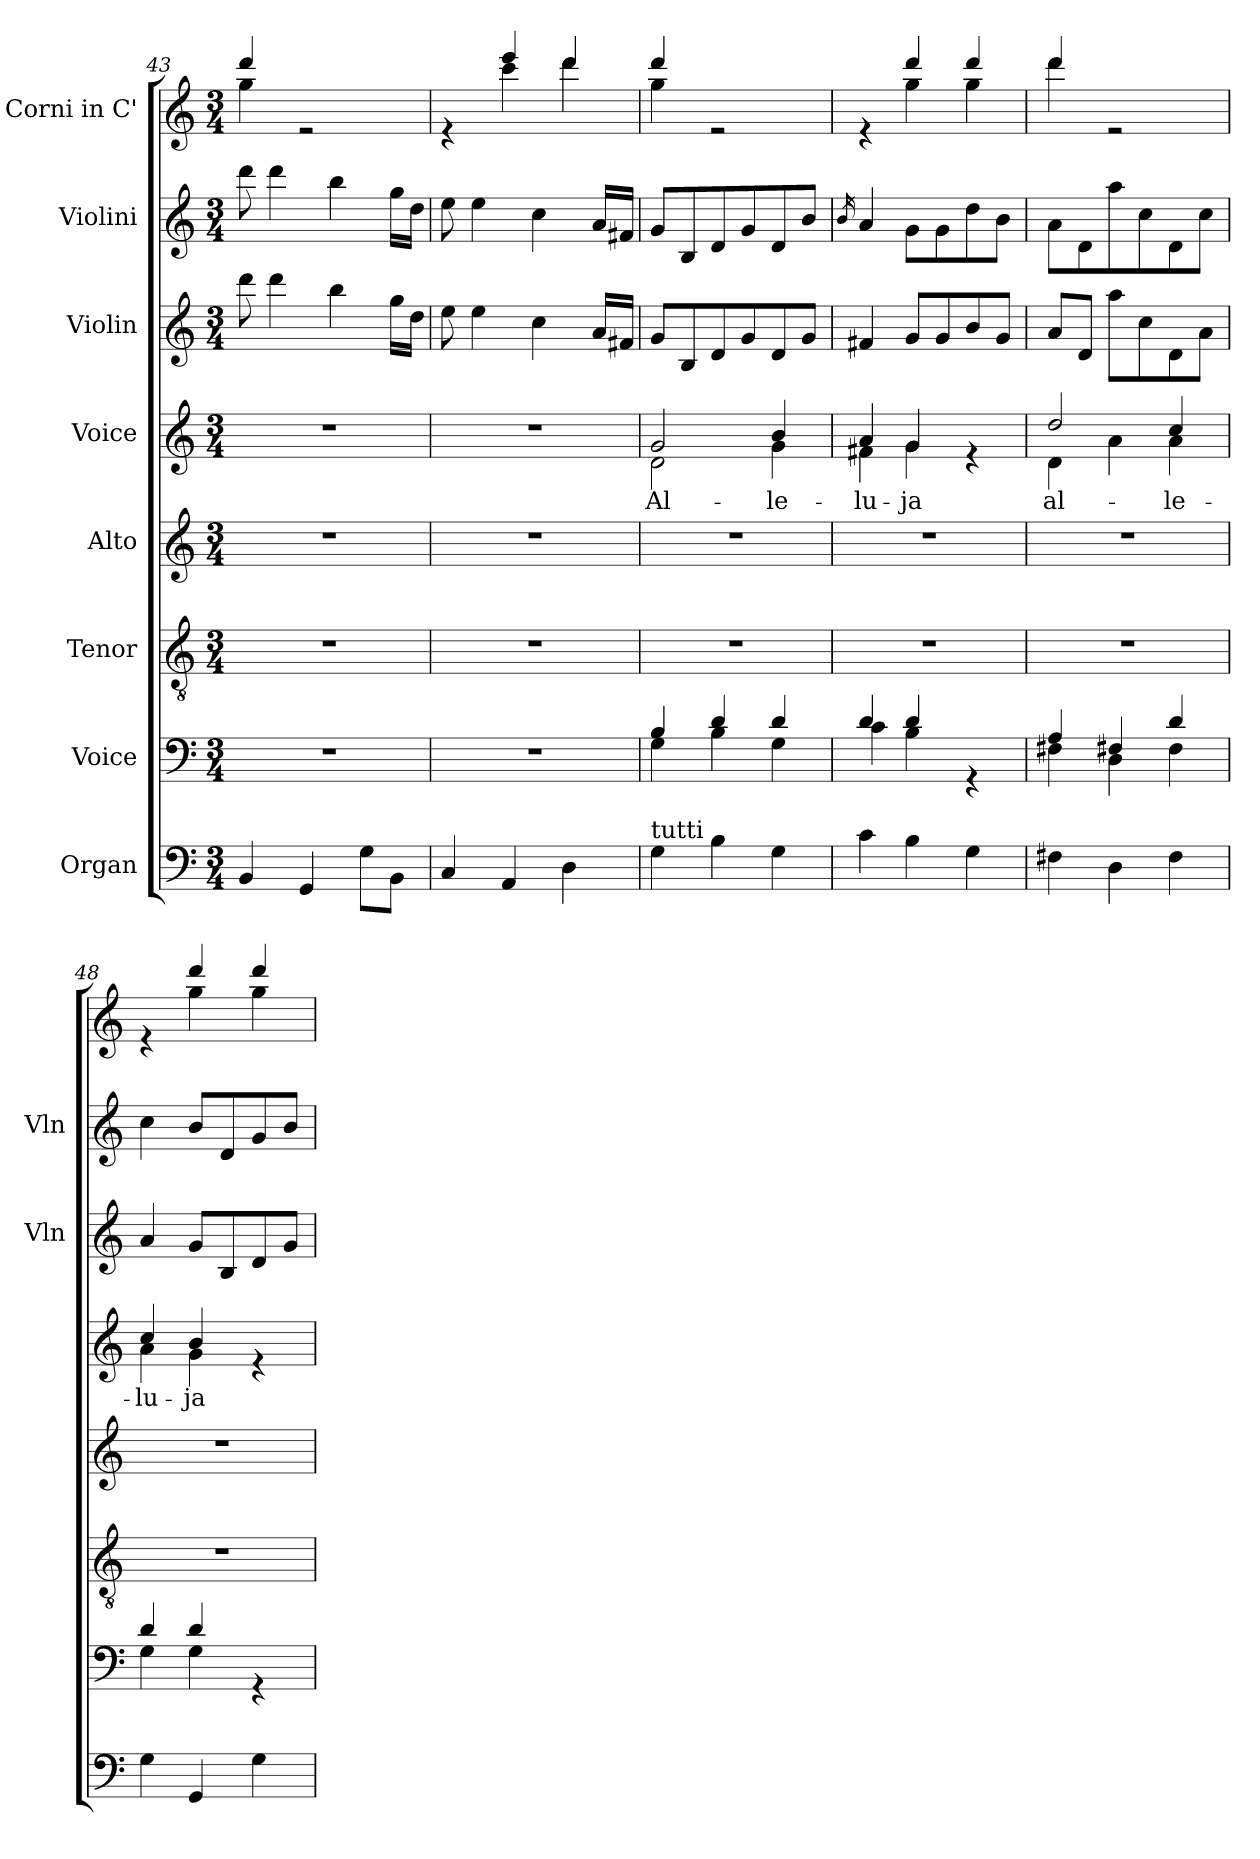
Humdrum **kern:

**kern	**kern	**kern	**kern	**kern	**text	**kern	**kern	**kern
*part8	*part7	*part6	*part5	*part4	*part4	*part3	*part2	*part1
*staff8	*staff7	*staff6	*staff5	*staff4	*staff4	*staff3	*staff2	*staff1
*I"Organ	*I"Voice	*I"Tenor	*I"Alto	*I"Voice	*	*I"Violin	*I"Violini	*I"Corni in C'
*	*	*	*	*	*	*I'Vln	*I'Vln	*
*clefF4	*clefF4	*clefGv2	*clefG2	*clefG2	*	*clefG2	*clefG2	*clefG2
*	*	*	*	*	*	*	*	*ITrd7c12
*k[]	*k[]	*k[]	*k[]	*k[]	*	*k[]	*k[]	*k[]
*M3/4	*M3/4	*M3/4	*M3/4	*M3/4	*	*M3/4	*M3/4	*M3/4
=43	=43	=43	=43	=43	=43	=43	=43	=43
*	*	*	*	*	*	*	*	*^
4BB/	2.r	2.r	2.r	2.r	.	8ddd\	8ddd\	4dd/	4g\
.	.	.	.	.	.	4ddd\	4ddd\	.	.
4GG/	.	.	.	.	.	.	.	2re	2ryy
.	.	.	.	.	.	4bb\	4bb\	.	.
8G\L	.	.	.	.	.	.	.	.	.
8BB\J	.	.	.	.	.	16gg\LL	16gg\LL	.	.
.	.	.	.	.	.	16dd\JJ	16dd\JJ	.	.
=44	=44	=44	=44	=44	=44	=44	=44	=44	=44
4C/	2.r	2.r	2.r	2.r	.	8ee\	8ee\	4re	4ryy
.	.	.	.	.	.	4ee\	4ee\	.	.
4AA/	.	.	.	.	.	.	.	4ee/	4cc\
.	.	.	.	.	.	4cc\	4cc\	.	.
4D\	.	.	.	.	.	.	.	4dd/	4dd\
.	.	.	.	.	.	16a/LL	16a/LL	.	.
.	.	.	.	.	.	16f#X/JJ	16f#X/JJ	.	.
!!LO:LB:g=z	!!
=45	=45	=45	=45	=45	=45	=45	=45	=45	=45
*	*^	*	*	*	*	*	*	*	*
!LO:TX:a:t=tutti	!	!	!	!	!	!	!	!	!	!
!	!	!	!	!	!	!LO:LY:b	!	!	!	!
*	*	*	*	*	*^	*	*	*	*	*
4G\	4B/	4G\	2.r	2.r	2g/	2d\	Al-	8g/L	8g/L	4dd/	4g\
.	.	.	.	.	.	.	.	8B/	8B/	.	.
4B\	4d/	4B\	.	.	.	.	.	8d/	8d/	2re	2ryy
.	.	.	.	.	.	.	.	8g/	8g/	.	.
!	!	!	!	!	!	!	!LO:LY:b	!	!	!	!
4G\	4d/	4G\	.	.	4b/	4g\	-le-	8d/	8d/	.	.
.	.	.	.	.	.	.	.	8g/J	8b/J	.	.
=46	=46	=46	=46	=46	=46	=46	=46	=46	=46	=46	=46
.	.	.	.	.	.	.	.	.	16qb/	.	.
!	!	!	!	!	!	!	!LO:LY:b	!	!	!	!
4c\	4d/	4c\	2.r	2.r	4a/	4f#X\	-lu-	4f#X/	4a/	4re	4ryy
!	!	!	!	!	!	!	!LO:LY:b	!	!	!	!
4B\	4d/	4B\	.	.	4g/	4g\	-ja	8g/L	8g\L	4dd/	4g\
.	.	.	.	.	.	.	.	8g/	8g\	.	.
4G\	4rGG	4ryy	.	.	4re	4ryy	.	8b/	8dd\	4dd/	4g\
.	.	.	.	.	.	.	.	8g/J	8b\J	.	.
=47	=47	=47	=47	=47	=47	=47	=47	=47	=47	=47	=47
!	!	!	!	!	!	!	!LO:LY:b	!	!	!	!
4F#X\	4A/	4F#X\	2.r	2.r	2dd/	4d\	al-	8a/L	8a\L	4dd/	4dd\
.	.	.	.	.	.	.	.	8d/J	8d\	.	.
4D\	4F#X/	4D\	.	.	.	4a\	.	8aa\L	8aa\	2re	2ryy
.	.	.	.	.	.	.	.	8cc\	8cc\	.	.
!	!	!	!	!	!	!	!LO:LY:b	!	!	!	!
4F#\	4d/	4F#\	.	.	4cc/	4a\	-le-	8d\	8d\	.	.
.	.	.	.	.	.	.	.	8a\J	8cc\J	.	.
=48	=48	=48	=48	=48	=48	=48	=48	=48	=48	=48	=48
!	!	!	!	!	!	!	!LO:LY:b	!	!	!	!
4G\	4d/	4G\	2.r	2.r	4cc/	4a\	-lu-	4a/	4cc\	4re	4ryy
!	!	!	!	!	!	!	!LO:LY:b	!	!	!	!
4GG/	4d/	4G\	.	.	4b/	4g\	-ja	8g/L	8b/L	4dd/	4g\
.	.	.	.	.	.	.	.	8B/	8d/	.	.
4G\	4rGG	4ryy	.	.	4re	4ryy	.	8d/	8g/	4dd/	4g\
.	.	.	.	.	.	.	.	8g/J	8b/J	.	.
*	*v	*v	*	*	*v	*v	*	*	*	*v	*v
=	=	=	=	=	=	=	=	=
*-	*-	*-	*-	*-	*-	*-	*-	*-
